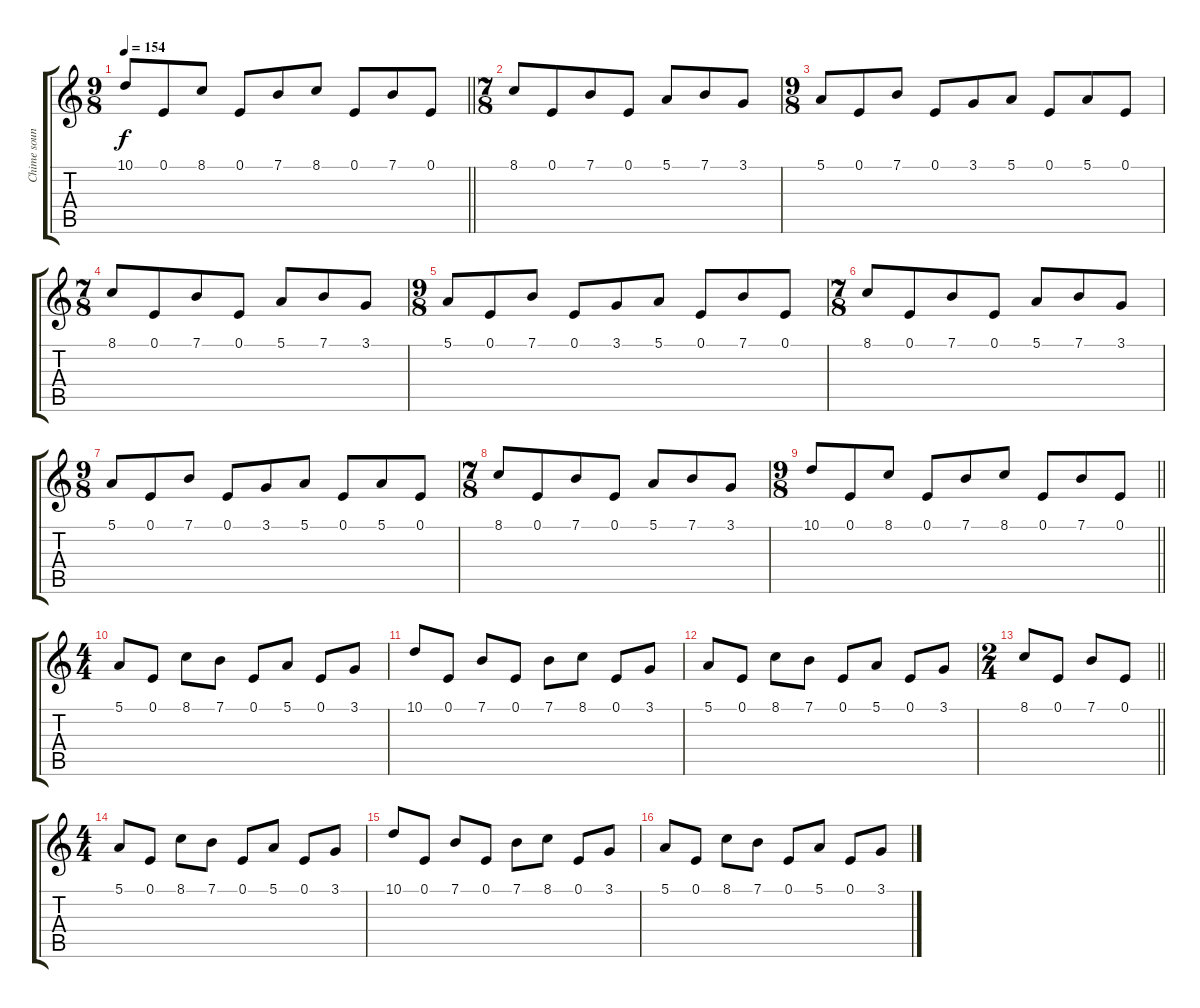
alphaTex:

\track ("Chime sound (8va)" "Chime soun") {instrument vibraphone}
\staff {score tabs}
\tuning (E4 B3 G3 D3 A2 E2) {hide}
\ts (9 8)
\tempo 154
\clef g2
\barLineRight lightlight
\ks c
10.1.8{dy f} 0.1.8 8.1.8 0.1.8 7.1.8 8.1.8 0.1.8 7.1.8 0.1.8 |
\ts (7 8)
8.1.8 0.1.8 7.1.8 0.1.8 5.1.8 7.1.8 3.1.8 |
\ts (9 8)
5.1.8 0.1.8 7.1.8 0.1.8 3.1.8 5.1.8 0.1.8 5.1.8 0.1.8 |
\ts (7 8)
8.1.8 0.1.8 7.1.8 0.1.8 5.1.8 7.1.8 3.1.8 |
\ts (9 8)
5.1.8 0.1.8 7.1.8 0.1.8 3.1.8 5.1.8 0.1.8 7.1.8 0.1.8 |
\ts (7 8)
8.1.8 0.1.8 7.1.8 0.1.8 5.1.8 7.1.8 3.1.8 |
\ts (9 8)
5.1.8 0.1.8 7.1.8 0.1.8 3.1.8 5.1.8 0.1.8 5.1.8 0.1.8 |
\ts (7 8)
8.1.8 0.1.8 7.1.8 0.1.8 5.1.8 7.1.8 3.1.8 |
\ts (9 8)
\barLineRight lightlight
10.1.8 0.1.8 8.1.8 0.1.8 7.1.8 8.1.8 0.1.8 7.1.8 0.1.8 |
\ts (4 4)
5.1.8 0.1.8 8.1.8 7.1.8 0.1.8 5.1.8 0.1.8 3.1.8 |
10.1.8 0.1.8 7.1.8 0.1.8 7.1.8 8.1.8 0.1.8 3.1.8 |
5.1.8 0.1.8 8.1.8 7.1.8 0.1.8 5.1.8 0.1.8 3.1.8 |
\ts (2 4)
\barLineRight lightlight
8.1.8 0.1.8 7.1.8 0.1.8 |
\ts (4 4)
5.1.8 0.1.8 8.1.8 7.1.8 0.1.8 5.1.8 0.1.8 3.1.8 |
10.1.8 0.1.8 7.1.8 0.1.8 7.1.8 8.1.8 0.1.8 3.1.8 |
5.1.8 0.1.8 8.1.8 7.1.8 0.1.8 5.1.8 0.1.8 3.1.8
